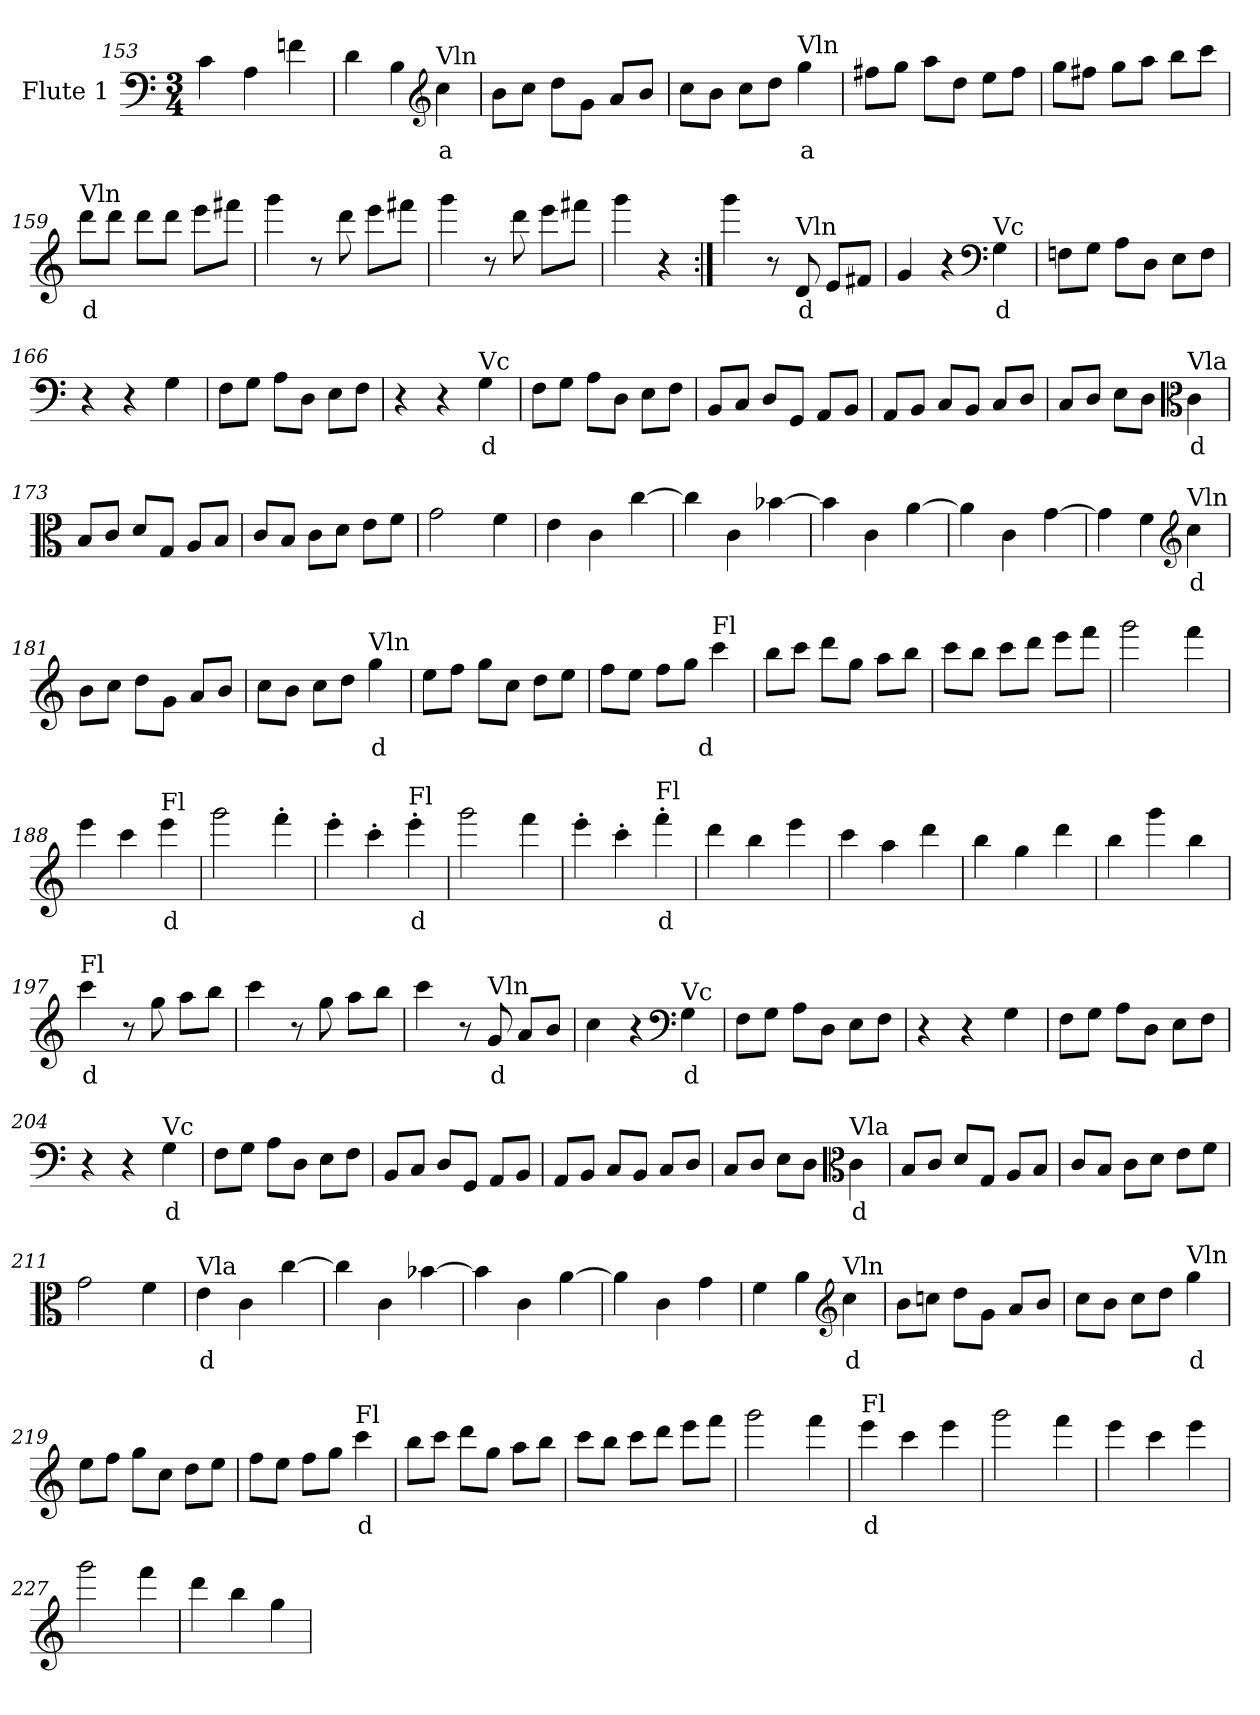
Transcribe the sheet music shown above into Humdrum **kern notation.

**kern	**text
*part1	*part1
*staff1	*staff1
*I"Flute 1	*
*I'Fl 1	*
*clefF4	*
*k[]	*
*M3/4	*
=153	=153
4c	.
4A	.
4fn	.
=154	=154
4d	.
4B	.
*clefG2	*
!LO:TX:a:t=Vln	!
!	!LO:LY:color=#FF0000
4cc	a
=155	=155
8b\L	.
8cc\J	.
8dd\L	.
8g\J	.
8a/L	.
8b/J	.
=156	=156
8cc\L	.
8b\J	.
8cc\L	.
8dd\J	.
!LO:TX:a:t=Vln	!
!	!LO:LY:color=#FF0000
4gg	a
=157	=157
8ff#X\L	.
8gg\J	.
8aa\L	.
8dd\J	.
8ee\L	.
8ff#\J	.
=158	=158
8gg\L	.
8ff#X\J	.
8gg\L	.
8aa\J	.
8bb\L	.
8ccc\J	.
=159	=159
!LO:TX:a:t=Vln	!
!	!LO:LY:color=#FF0000
8ddd\L	d
8ddd\J	.
8ddd\L	.
8ddd\J	.
8eee\L	.
8fff#X\J	.
=160	=160
4ggg	.
8r	.
8ddd	.
8eee\L	.
8fff#X\J	.
=161	=161
4ggg	.
8r	.
8ddd	.
8eee\L	.
8fff#X\J	.
=162	=162
4ggg	.
4r	.
=163:|!	=163:|!
4ggg	.
8r	.
!LO:TX:a:t=Vln	!
!	!LO:LY:color=#FF0000
8d	d
8e/L	.
8f#X/J	.
=164	=164
4g	.
4r	.
*clefF4	*
!LO:TX:a:t=Vc	!
!	!LO:LY:color=#FF0000
4G	d
=165	=165
8Fn\L	.
8G\J	.
8A\L	.
8D\J	.
8E\L	.
8F\J	.
=166	=166
4r	.
4r	.
4G	.
=167	=167
8F\L	.
8G\J	.
8A\L	.
8D\J	.
8E\L	.
8F\J	.
=168	=168
4r	.
4r	.
!LO:TX:a:t=Vc	!
!	!LO:LY:color=#FF0000
4G	d
=169	=169
8F\L	.
8G\J	.
8A\L	.
8D\J	.
8E\L	.
8F\J	.
=170	=170
8BB/L	.
8C/J	.
8D/L	.
8GG/J	.
8AA/L	.
8BB/J	.
=171	=171
8AA/L	.
8BB/J	.
8C/L	.
8BB/J	.
8C/L	.
8D/J	.
=172	=172
8C/L	.
8D/J	.
8E\L	.
8D\J	.
*clefC3	*
!LO:TX:a:t=Vla	!
!	!LO:LY:color=#FF0000
4c	d
=173	=173
8B/L	.
8c/J	.
8d/L	.
8G/J	.
8A/L	.
8B/J	.
=174	=174
8c/L	.
8B/J	.
8c\L	.
8d\J	.
8e\L	.
8f\J	.
=175	=175
2g	.
4f	.
=176	=176
4e	.
4c	.
[4cc	.
=177	=177
4cc]	.
4c	.
[4b-X	.
=178	=178
4b-]	.
4c	.
[4a	.
=179	=179
4a]	.
4c	.
[4g	.
=180	=180
4g]	.
4f	.
*clefG2	*
!LO:TX:a:t=Vln	!
!	!LO:LY:color=#FF0000
4cc	d
=181	=181
8b\L	.
8cc\J	.
8dd\L	.
8g\J	.
8a/L	.
8b/J	.
=182	=182
8cc\L	.
8b\J	.
8cc\L	.
8dd\J	.
!LO:TX:a:t=Vln	!
!	!LO:LY:color=#FF0000
4gg	d
=183	=183
8ee\L	.
8ff\J	.
8gg\L	.
8cc\J	.
8dd\L	.
8ee\J	.
=184	=184
8ff\L	.
8ee\J	.
8ff\L	.
8gg\J	.
!LO:TX:a:t=Fl	!
!	!LO:LY:color=#FF0000
4ccc	d
=185	=185
8bb\L	.
8ccc\J	.
8ddd\L	.
8gg\J	.
8aa\L	.
8bb\J	.
=186	=186
8ccc\L	.
8bb\J	.
8ccc\L	.
8ddd\J	.
8eee\L	.
8fff\J	.
=187	=187
2ggg	.
4fff	.
=188	=188
4eee	.
4ccc	.
!LO:TX:a:t=Fl	!
!	!LO:LY:color=#FF0000
4eee	d
=189	=189
2ggg	.
4fff'	.
=190	=190
4eee'	.
4ccc'	.
!LO:TX:a:t=Fl	!
!	!LO:LY:color=#FF0000
4eee'	d
=191	=191
2ggg	.
4fff	.
=192	=192
4eee'	.
4ccc'	.
!LO:TX:a:t=Fl	!
!	!LO:LY:color=#FF0000
4fff'	d
=193	=193
4ddd	.
4bb	.
4eee	.
=194	=194
4ccc	.
4aa	.
4ddd	.
=195	=195
4bb	.
4gg	.
4ddd	.
=196	=196
4bb	.
4ggg	.
4bb	.
=197	=197
!LO:TX:a:t=Fl	!
!	!LO:LY:color=#FF0000
4ccc	d
8r	.
8gg	.
8aa\L	.
8bb\J	.
=198	=198
4ccc	.
8r	.
8gg	.
8aa\L	.
8bb\J	.
=199	=199
4ccc	.
8r	.
!LO:TX:a:t=Vln	!
!	!LO:LY:color=#FF0000
8g	d
8a/L	.
8b/J	.
=200	=200
4cc	.
4r	.
*clefF4	*
!LO:TX:a:t=Vc	!
!	!LO:LY:color=#FF0000
4G	d
=201	=201
8F\L	.
8G\J	.
8A\L	.
8D\J	.
8E\L	.
8F\J	.
=202	=202
4r	.
4r	.
4G	.
=203	=203
8F\L	.
8G\J	.
8A\L	.
8D\J	.
8E\L	.
8F\J	.
=204	=204
4r	.
4r	.
!LO:TX:a:t=Vc	!
!	!LO:LY:color=#FF0000
4G	d
=205	=205
8F\L	.
8G\J	.
8A\L	.
8D\J	.
8E\L	.
8F\J	.
=206	=206
8BB/L	.
8C/J	.
8D/L	.
8GG/J	.
8AA/L	.
8BB/J	.
=207	=207
8AA/L	.
8BB/J	.
8C/L	.
8BB/J	.
8C/L	.
8D/J	.
=208	=208
8C/L	.
8D/J	.
8E\L	.
8D\J	.
*clefC3	*
!LO:TX:a:t=Vla	!
!	!LO:LY:color=#FF0000
4c	d
=209	=209
8B/L	.
8c/J	.
8d/L	.
8G/J	.
8A/L	.
8B/J	.
=210	=210
8c/L	.
8B/J	.
8c\L	.
8d\J	.
8e\L	.
8f\J	.
=211	=211
2g	.
4f	.
=212	=212
!LO:TX:a:t=Vla	!
!	!LO:LY:color=#FF0000
4e	d
4c	.
[4cc	.
=213	=213
4cc]	.
4c	.
[4b-X	.
=214	=214
4b-]	.
4c	.
[4a	.
=215	=215
4a]	.
4c	.
4g	.
=216	=216
4f	.
4a	.
*clefG2	*
!LO:TX:a:t=Vln	!
!	!LO:LY:color=#FF0000
4cc	d
=217	=217
8b\L	.
8ccn\J	.
8dd\L	.
8g\J	.
8a/L	.
8b/J	.
=218	=218
8cc\L	.
8b\J	.
8cc\L	.
8dd\J	.
!LO:TX:a:t=Vln	!
!	!LO:LY:color=#FF0000
4gg	d
=219	=219
8ee\L	.
8ff\J	.
8gg\L	.
8cc\J	.
8dd\L	.
8ee\J	.
=220	=220
8ff\L	.
8ee\J	.
8ff\L	.
8gg\J	.
!LO:TX:a:t=Fl	!
!	!LO:LY:color=#FF0000
4ccc	d
=221	=221
8bb\L	.
8ccc\J	.
8ddd\L	.
8gg\J	.
8aa\L	.
8bb\J	.
=222	=222
8ccc\L	.
8bb\J	.
8ccc\L	.
8ddd\J	.
8eee\L	.
8fff\J	.
=223	=223
2ggg	.
4fff	.
=224	=224
!LO:TX:a:t=Fl	!
!	!LO:LY:color=#FF0000
4eee	d
4ccc	.
4eee	.
=225	=225
2ggg	.
4fff	.
=226	=226
4eee	.
4ccc	.
4eee	.
=227	=227
2ggg	.
4fff	.
=228	=228
4ddd	.
4bb	.
4gg	.
=	=
*-	*-
